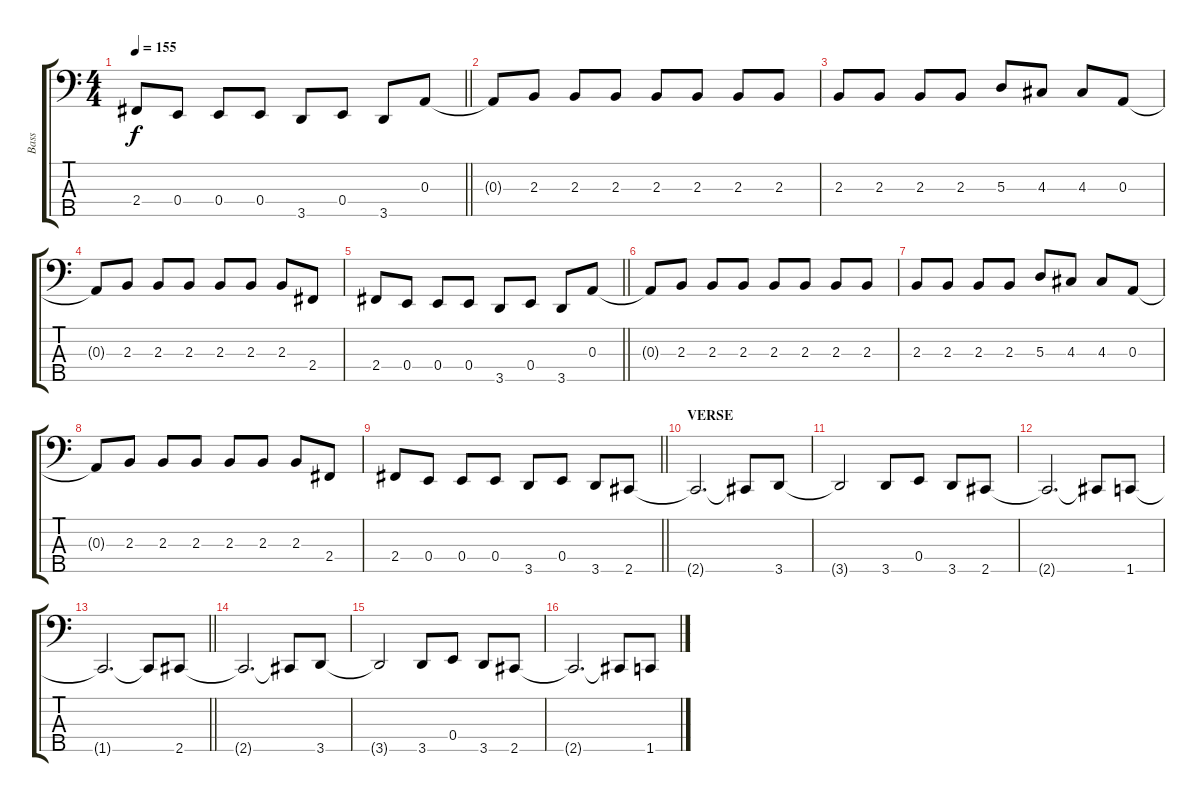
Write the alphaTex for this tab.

\track ("Bass" "Bass") {instrument electricbassfinger}
\staff {score tabs}
\tuning (G2 D2 A1 E1 B0) {hide}
\ts (4 4)
\tempo 155
\clef f4
\barLineRight lightlight
\ks c
2.4.8{dy f} 0.4.8 0.4.8 0.4.8 3.5.8 0.4.8 3.5.8 0.3.8 |
0.3{t}.8 2.3.8 2.3.8 2.3.8 2.3.8 2.3.8 2.3.8 2.3.8 |
2.3.8 2.3.8 2.3.8 2.3.8 5.3.8 4.3.8 4.3.8 0.3.8 |
0.3{t}.8 2.3.8 2.3.8 2.3.8 2.3.8 2.3.8 2.3.8 2.4.8 |
\barLineRight lightlight
2.4.8 0.4.8 0.4.8 0.4.8 3.5.8 0.4.8 3.5.8 0.3.8 |
0.3{t}.8 2.3.8 2.3.8 2.3.8 2.3.8 2.3.8 2.3.8 2.3.8 |
2.3.8 2.3.8 2.3.8 2.3.8 5.3.8 4.3.8 4.3.8 0.3.8 |
0.3{t}.8 2.3.8 2.3.8 2.3.8 2.3.8 2.3.8 2.3.8 2.4.8 |
\barLineRight lightlight
2.4.8 0.4.8 0.4.8 0.4.8 3.5.8 0.4.8 3.5.8 2.5.8 |
\section ("" "VERSE")
2.5{t}.2{d} 2.5{t}.8 3.5.8 |
3.5{t}.2 3.5.8 0.4.8 3.5.8 2.5.8 |
2.5{t}.2{d} 2.5{t}.8 1.5.8 |
\barLineRight lightlight
1.5{t}.2{d} 1.5{t}.8 2.5.8 |
2.5{t}.2{d} 2.5{t}.8 3.5.8 |
3.5{t}.2 3.5.8 0.4.8 3.5.8 2.5.8 |
2.5{t}.2{d} 2.5{t}.8 1.5.8
